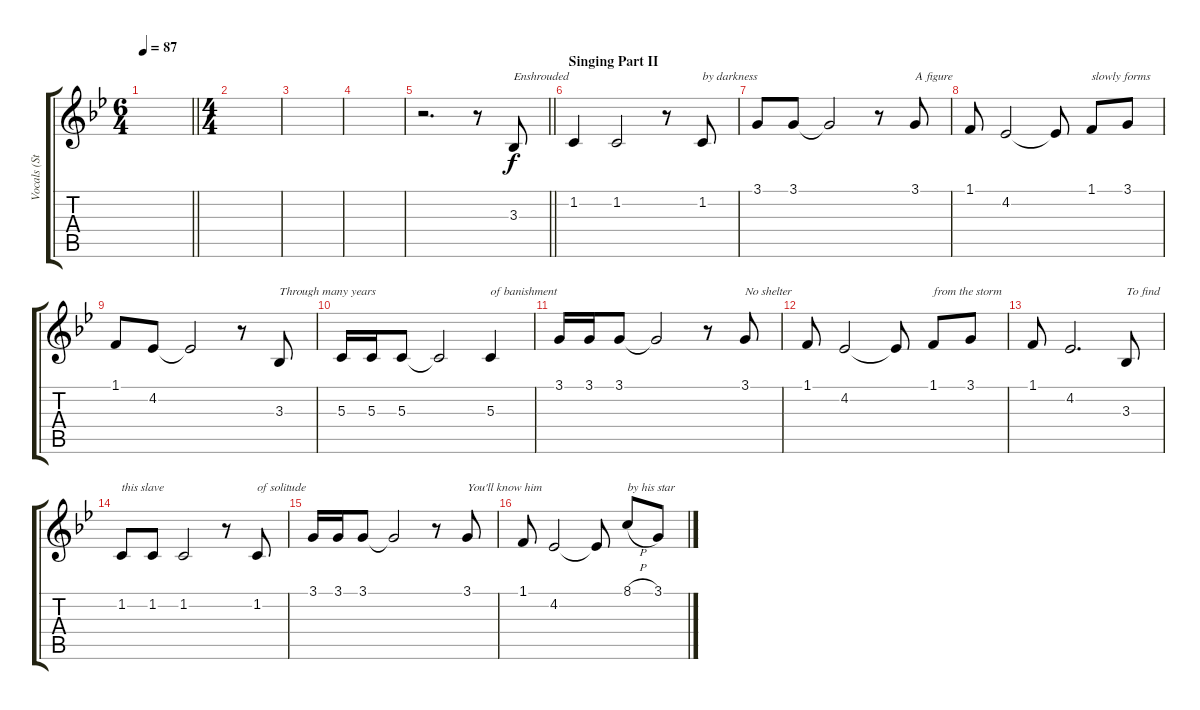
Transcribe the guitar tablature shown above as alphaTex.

\track ("Vocals (Steve Hackett)" "Vocals (St") {instrument rockorgan}
\staff {score tabs}
\tuning (E4 B3 G3 D3 A2 E2) {hide}
\ts (6 4)
\tempo 87
\clef g2
\barLineRight lightlight
\ks bb
|
\ts (4 4)
\section ("" "")
|
|
|
\barLineRight lightlight
r.2{d} r.8 3.3.8{txt "Enshrouded"} |
\section ("" "Singing Part II")
1.2.4 1.2.2 r.8 1.2.8{txt "by darkness"} |
3.1.8 3.1.8 3.1{t}.2 r.8 3.1.8{txt "A figure"} |
1.1.8 4.2.2 4.2{t}.8 1.1.8{txt "slowly forms"} 3.1.8 |
1.1.8 4.2.8 4.2{t}.2 r.8 3.3.8{txt "Through many years"} |
5.3.16 5.3.16 5.3.8 5.3{t}.2 5.3.4{txt "of banishment"} |
3.1.16 3.1.16 3.1.8 3.1{t}.2 r.8 3.1.8{txt "No shelter"} |
1.1.8 4.2.2 4.2{t}.8 1.1.8{txt "from the storm"} 3.1.8 |
1.1.8 4.2.2{d} 3.3.8{txt "To find"} |
1.2.8{txt "this slave"} 1.2.8 1.2.2 r.8 1.2.8{txt "of solitude"} |
3.1.16 3.1.16 3.1.8 3.1{t}.2 r.8 3.1.8{txt "You'll know him"} |
1.1.8 4.2.2 4.2{t}.8 8.1{h}.8{txt "by his star"} 3.1.8
